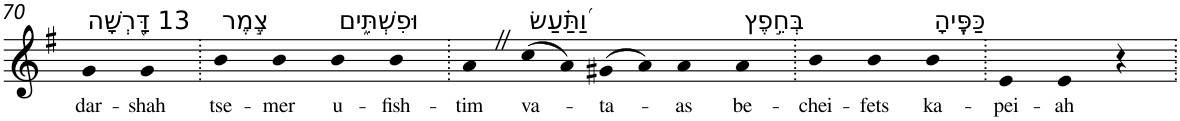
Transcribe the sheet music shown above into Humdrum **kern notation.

**kern	**text
*part1	*part1
*staff1	*staff1
*I"Piano	*
*I'Pno	*
!!LO:PB:g=z
*clefG2	*
*k[f#]	*
*G:	*
=70	=70
!LO:TX:a:t=13 דָּ֭רְשָׁה	!
!	!LO:LY:b
4g	dar-
!	!LO:LY:b
4g	-shah
=71.	=71.
!LO:TX:a:t=צֶ֣מֶר	!
!	!LO:LY:b
4b	tse-
!	!LO:LY:b
4b	-mer
!LO:TX:a:t=וּפִשְׁתִּ֑ים	!
!	!LO:LY:b
4b	u-
!	!LO:LY:b
4b	-fish-
=72.	=72.
!	!LO:LY:b
4aZ	-tim
!LO:TX:a:t=וַ֝תַּ֗עַשׂ	!
!	!LO:LY:b
(>8cc	va-
8a)	.
!	!LO:LY:b
(>8g#X	-ta-
8a)	.
!	!LO:LY:b
4a	-as
!LO:TX:a:t=בְּחֵ֣פֶץ	!
!	!LO:LY:b
4a	be-
=73.	=73.
!	!LO:LY:b
4b	-chei-
!	!LO:LY:b
4b	-fets
!LO:TX:a:t=כַּפֶּֽיהָ	!
!	!LO:LY:b
4b	ka-
=74.	=74.
!	!LO:LY:b
4e	-pei-
!	!LO:LY:b
4e	-ah
4r	.
=.	=.
*-	*-
